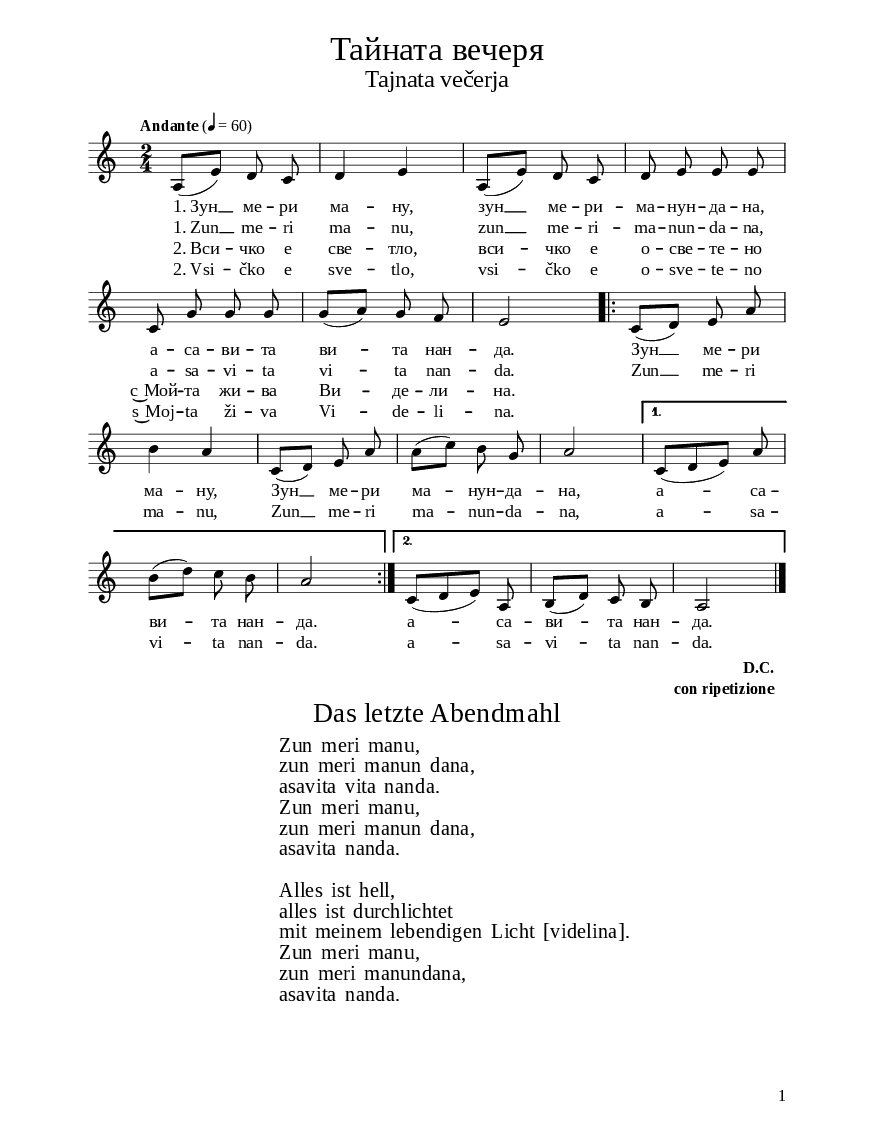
\version "2.24.2"

% include paper part and global functions
\include "include/globals.ily"

\bookpart {
  \label #'ref066_1
  \tocItem \markup "Тайната вечеря – Tajnata večerja"
  \include "include/bookpart-paper.ily"
  \score {
    \include "include/score-layout.ily"

    \new Voice \absolute  {
      \clef treble
      \key a \minor
      \time 2/4
      \tempoFunc "Andante" 4 "60"
      \autoBeamOff

      a8 ([ e'8 ]) d'8 c'8 | d'4 e'4 | a8 ([ e'8 ])  d'8 c'8 | d'8 e'8 e'8 e'8 \break |
      c'8 g'8 g'8 g'8 | g'8 ([a'8]) g'8 f'8 | e'2 \repeat volta 2 {
        c'8 ([ d'8 ]) e'8 a'8 |\break
        b'4 a'4 | c'8 ([ d'8 ]) e'8 a'8 | a'8 ([ c''8 ]) b'8 g'8 | a'2 |
      } \alternative {
        {
          c'8 ([ d' e' ]) a'  | \break
          b'8 ([ d''8 ]) c''8 b'8 | a'2 |
        } {  c'8 ([ d'8 e'8 ]) a8 | b8 ([ d'8 ]) c'8 b8 | a2 | \bar "|." \break }
      }
    }

    \addlyrics {
      "1. Зун" __ ме -- ри ма -- ну, зун __ ме -- ри -- ма -- нун -- да -- на,
      а -- са -- ви -- та ви -- та нан -- да. Зун __ ме -- ри
      ма -- ну, Зун __ ме -- ри ма -- нун -- да -- на, а -- са --
      ви -- та  нан -- да.  а -- са -- ви -- та  нан -- да.
    }

    \addlyrics {
      "1. Zun" __ me -- ri ma -- nu, zun __ me -- ri -- ma -- nun -- da -- na,
      a -- sa -- vi -- ta vi -- ta nan -- da. Zun __ me -- ri
      ma -- nu, Zun __ me -- ri ma -- nun -- da -- na, a -- sa --
      vi -- ta  nan -- da.  a -- sa -- vi -- ta  nan -- da.
    }

    \addlyrics {
      "2. Вси" -- чко е све -- тло, вси -- чко е о -- све -- те -- но
      с~Мой -- та жи -- ва Ви -- де -- ли -- на.
    }

  \addlyrics {
      "2. Vsi" -- čko e sve -- tlo, vsi -- čko e o -- sve -- te -- no
      s~Moj -- ta ži -- va Vi -- de -- li -- na.
    }

    \header {
      title = \titleFunc "Тайната вечеря" "Tajnata večerja"
    }

    \midi{}

  } % score
  \markup \dc-two "D.C." "con ripetizione"


  % include foreign translation(s) of the song
  \version "2.24.2"

\markup \fill-line { \fontsize #deTitleFontSize "Das letzte Abendmahl" }
\markup \null
\markup \fontsize #deCoupletFontSize {
  \hspace #16
  \override #`(baseline-skip . ,deCoupletBaselineSkip)

  \column {
    \line {   "   "  Zun meri manu, }
    \line {   "   " zun meri manun dana, }
    \line {   "   " asavita vita nanda. }
    \line {   "   " Zun meri manu, }
    \line {   "   " zun meri manun dana, }

    \line {   "   " asavita nanda. }
    \line {   "   "}

    \line {   "   " Alles ist hell, }

    \line {   "   " alles ist durchlichtet }

    \line {   "   " mit meinem lebendigen Licht [videlina]. }

    \line {   "   " Zun meri manu, }

    \line {   "   " zun meri manundana, }

    \line {   "   " asavita nanda. }
  }
}


} % bookpart
